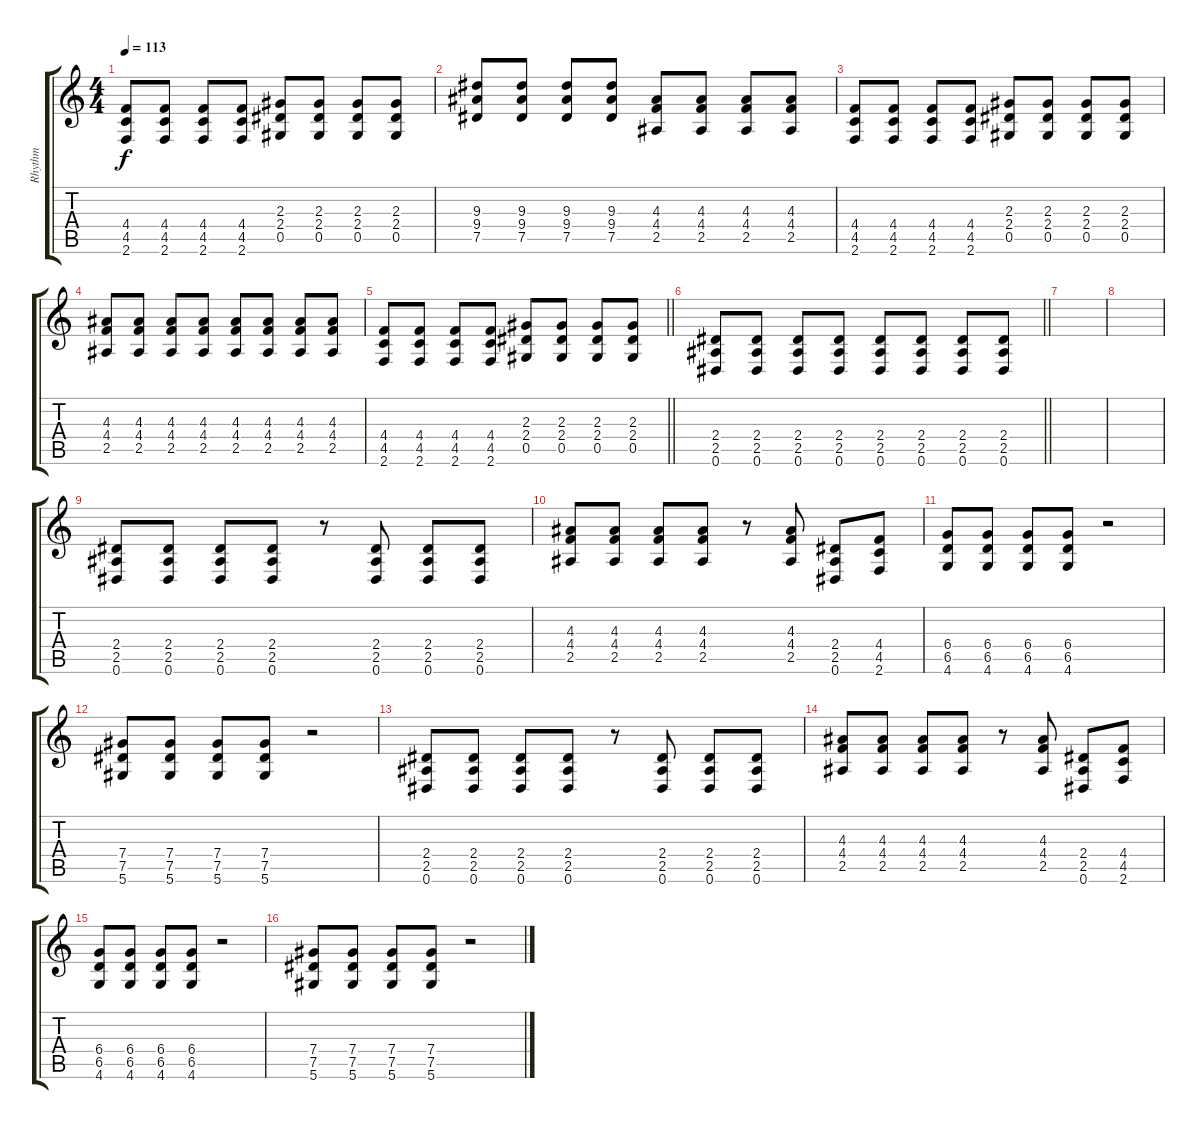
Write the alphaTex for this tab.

\track ("Rhythm" "Rhythm") {instrument distortionguitar}
\staff {score tabs}
\tuning (Eb4 Bb3 Gb3 Db3 Ab2 Eb2) {hide}
\ts (4 4)
\tempo 113
\clef g2
\ks c
(4.4 4.5 2.6).8{dy f} (4.4 4.5 2.6).8 (4.4 4.5 2.6).8 (4.4 4.5 2.6).8 (2.3 2.4 0.5).8 (2.3 2.4 0.5).8 (2.3 2.4 0.5).8 (2.3 2.4 0.5).8 |
(9.3 9.4 7.5).8 (9.3 9.4 7.5).8 (9.3 9.4 7.5).8 (9.3 9.4 7.5).8 (4.3 4.4 2.5).8 (4.3 4.4 2.5).8 (4.3 4.4 2.5).8 (4.3 4.4 2.5).8 |
(4.4 4.5 2.6).8 (4.4 4.5 2.6).8 (4.4 4.5 2.6).8 (4.4 4.5 2.6).8 (2.3 2.4 0.5).8 (2.3 2.4 0.5).8 (2.3 2.4 0.5).8 (2.3 2.4 0.5).8 |
(4.3 4.4 2.5).8 (4.3 4.4 2.5).8 (4.3 4.4 2.5).8 (4.3 4.4 2.5).8 (4.3 4.4 2.5).8 (4.3 4.4 2.5).8 (4.3 4.4 2.5).8 (4.3 4.4 2.5).8 |
\barLineRight lightlight
(4.4 4.5 2.6).8 (4.4 4.5 2.6).8 (4.4 4.5 2.6).8 (4.4 4.5 2.6).8 (2.3 2.4 0.5).8 (2.3 2.4 0.5).8 (2.3 2.4 0.5).8 (2.3 2.4 0.5).8 |
\barLineRight lightlight
(2.4 2.5 0.6).8 (2.4 2.5 0.6).8 (2.4 2.5 0.6).8 (2.4 2.5 0.6).8 (2.4 2.5 0.6).8 (2.4 2.5 0.6).8 (2.4 2.5 0.6).8 (2.4 2.5 0.6).8 |
\section ("" "")
|
|
(2.4 2.5 0.6).8 (2.4 2.5 0.6).8 (2.4 2.5 0.6).8 (2.4 2.5 0.6).8 r.8 (2.4 2.5 0.6).8 (2.4 2.5 0.6).8 (2.4 2.5 0.6).8 |
(4.3 4.4 2.5).8 (4.3 4.4 2.5).8 (4.3 4.4 2.5).8 (4.3 4.4 2.5).8 r.8 (4.3 4.4 2.5).8 (2.4 2.5 0.6).8 (4.4 4.5 2.6).8 |
(6.4 6.5 4.6).8 (6.4 6.5 4.6).8 (6.4 6.5 4.6).8 (6.4 6.5 4.6).8 r.2 |
(7.4 7.5 5.6).8 (7.4 7.5 5.6).8 (7.4 7.5 5.6).8 (7.4 7.5 5.6).8 r.2 |
(2.4 2.5 0.6).8 (2.4 2.5 0.6).8 (2.4 2.5 0.6).8 (2.4 2.5 0.6).8 r.8 (2.4 2.5 0.6).8 (2.4 2.5 0.6).8 (2.4 2.5 0.6).8 |
(4.3 4.4 2.5).8 (4.3 4.4 2.5).8 (4.3 4.4 2.5).8 (4.3 4.4 2.5).8 r.8 (4.3 4.4 2.5).8 (2.4 2.5 0.6).8 (4.4 4.5 2.6).8 |
(6.4 6.5 4.6).8 (6.4 6.5 4.6).8 (6.4 6.5 4.6).8 (6.4 6.5 4.6).8 r.2 |
(7.4 7.5 5.6).8 (7.4 7.5 5.6).8 (7.4 7.5 5.6).8 (7.4 7.5 5.6).8 r.2
